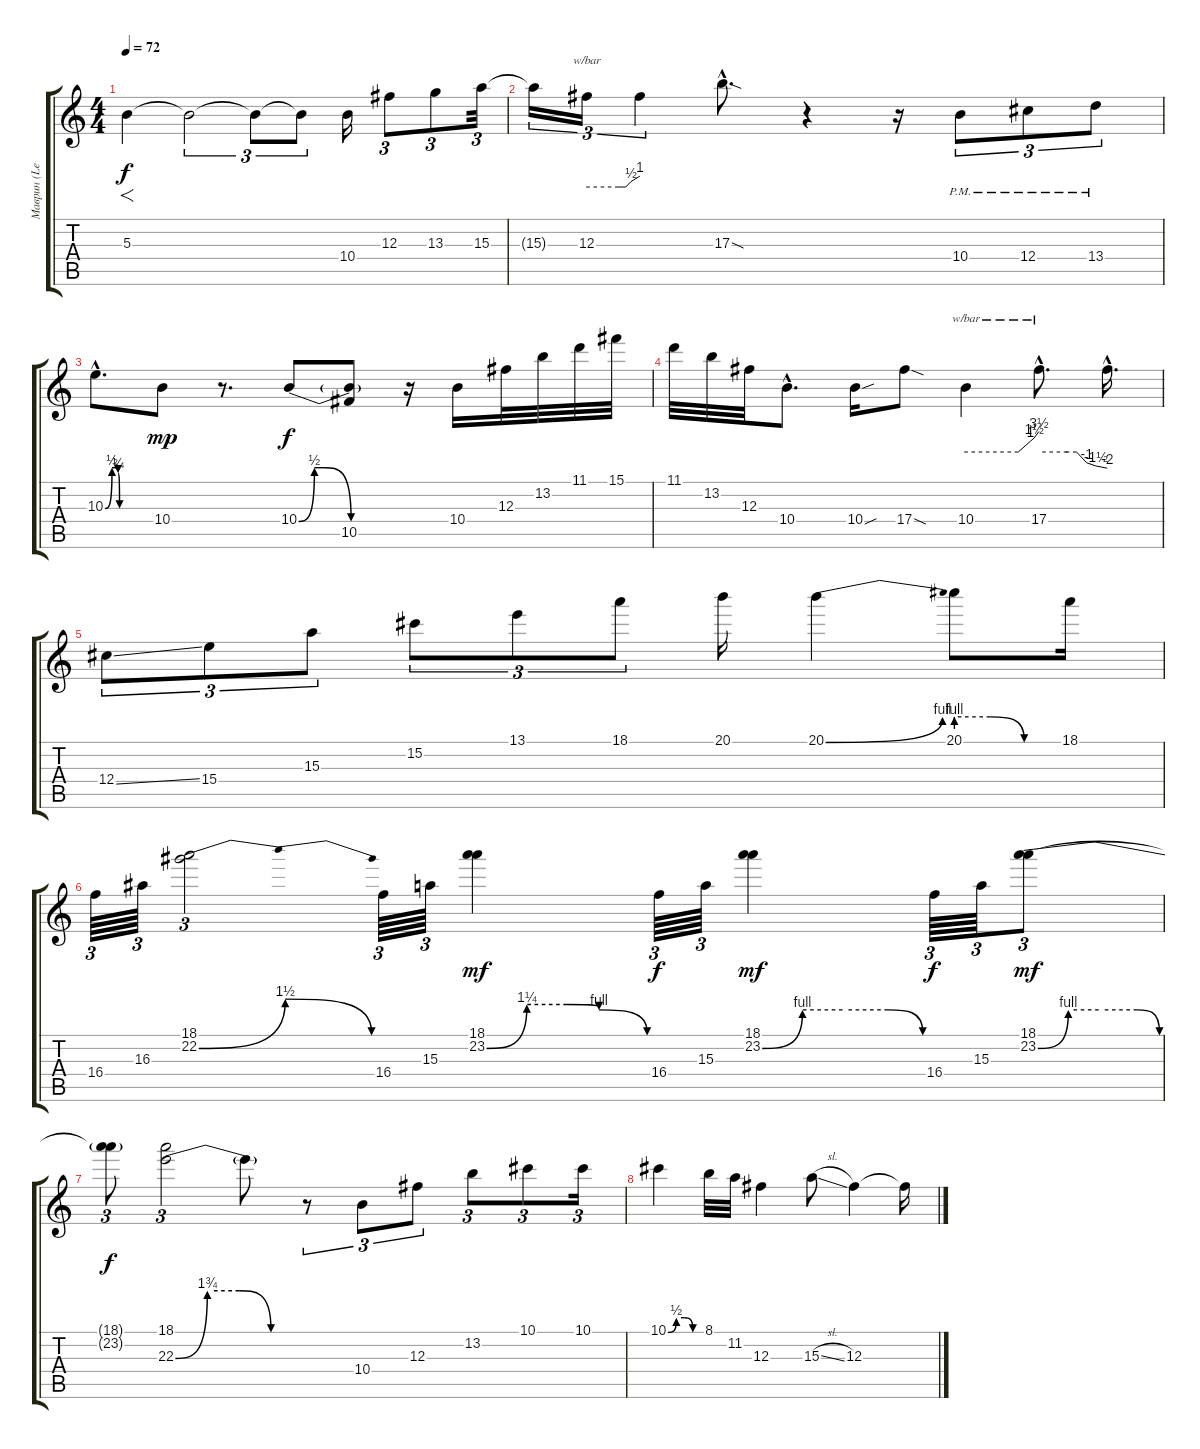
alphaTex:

\track ("Маврин (Lead-1)" "Маврин (Le") {instrument distortionguitar}
\staff {score tabs}
\tuning (Eb4 Bb3 Gb3 Db3 Ab2 Eb2) {hide}
\ts (4 4)
\tempo 72
\clef g2
\ks c
5.3.4{f dy f} 5.3{t}.2{tu (3 2)} 5.3{t}.8{tu (3 2)} 5.3{t}.8{tu (3 2)} 10.4.16 12.3.8{tu (3 2)} 13.3.8{tu (3 2)} 15.3.32{tu (3 2)} |
15.3{t}.16{tu (3 2)} 12.3.16{tu (3 2) tbe (custom default 0 0 36 0 44 0 50 2 60 4)} 12.3{t}.4{tu (3 2)} 17.3{sod hac}.8{d} r.4 r.16 10.4{pm}.8{tu (3 2)} 12.4{pm}.8{tu (3 2)} 13.4{pm}.8{tu (3 2)} |
10.3{be (custom 0 0 9 2 15 2 17 1 19 0 45 0 60 0) hac}.8{d} 10.4.8{dy mp} r.8{d} 10.4{be (custom 0 0 9 2 11 2 15 2 30 0 45 0 60 0)}.8{dy f} (10.4{t} 10.5).8 r.16 10.4.16 12.3.32 13.2.32 11.1.32 15.1.32 |
11.1.32 13.2.32 12.3.32 10.4{hac}.8{d} 10.4{sou}.16 17.4{sod}.8 10.4.4{tbe (custom default 0 0 43 0 53 4 56 6 60 14)} 17.4{hac}.8{d tbe (custom default 0 0 25 0 33 0 42 -4 50 -6 60 -8)} 17.4{hac t}.16{d} |
12.4{ss}.8{tu (3 2)} 15.4.8{tu (3 2)} 15.3.8{tu (3 2)} 15.2.8{tu (3 2)} 13.1.8{tu (3 2)} 18.1.8{tu (3 2)} 20.1.16 20.1{be (bend 0 0 60 4)}.4 20.1{be (custom 0 4 20 4 40 0 60 0)}.8 18.1.16 |
16.4.64{tu (3 2)} 16.3.64{tu (3 2)} (18.1 22.2{be (bendrelease 0 0 15 6 50 6 60 0)}).2{tu (3 2)} 16.4.64{tu (3 2)} 15.3.64{tu (3 2)} (18.1 23.2{be (custom 0 0 15 5 30 5 42 4 60 0)}).4{dy mf} 16.4.64{tu (3 2) dy f} 15.3.64{tu (3 2)} (18.1 23.2{be (custom 0 0 15 4 30 4 47 4 60 0)}).4{dy mf} 16.4.64{tu (3 2) dy f} 15.3.64{tu (3 2)} (18.1 23.2{be (custom 0 0 15 4 30 4 49 4 60 0)}).8{tu (3 2) dy mf} |
(18.1{t} 23.2{t}).8{tu (3 2) dy f} (18.1 22.3{be (custom 0 0 15 7 30 7 45 0 60 0)}).2{tu (3 2)} 22.3{t}.8 r.8{tu (3 2)} 10.4.8{tu (3 2)} 12.3.8{tu (3 2)} 13.2.8{tu (3 2)} 10.1.8{tu (3 2)} 10.1.16{tu (3 2)} |
10.1{be (custom 0 0 15 2 30 2 45 0 60 0)}.4 8.1.32 11.2.32 12.3.4 15.3{sl}.8 12.3.4 12.3{t}.16
